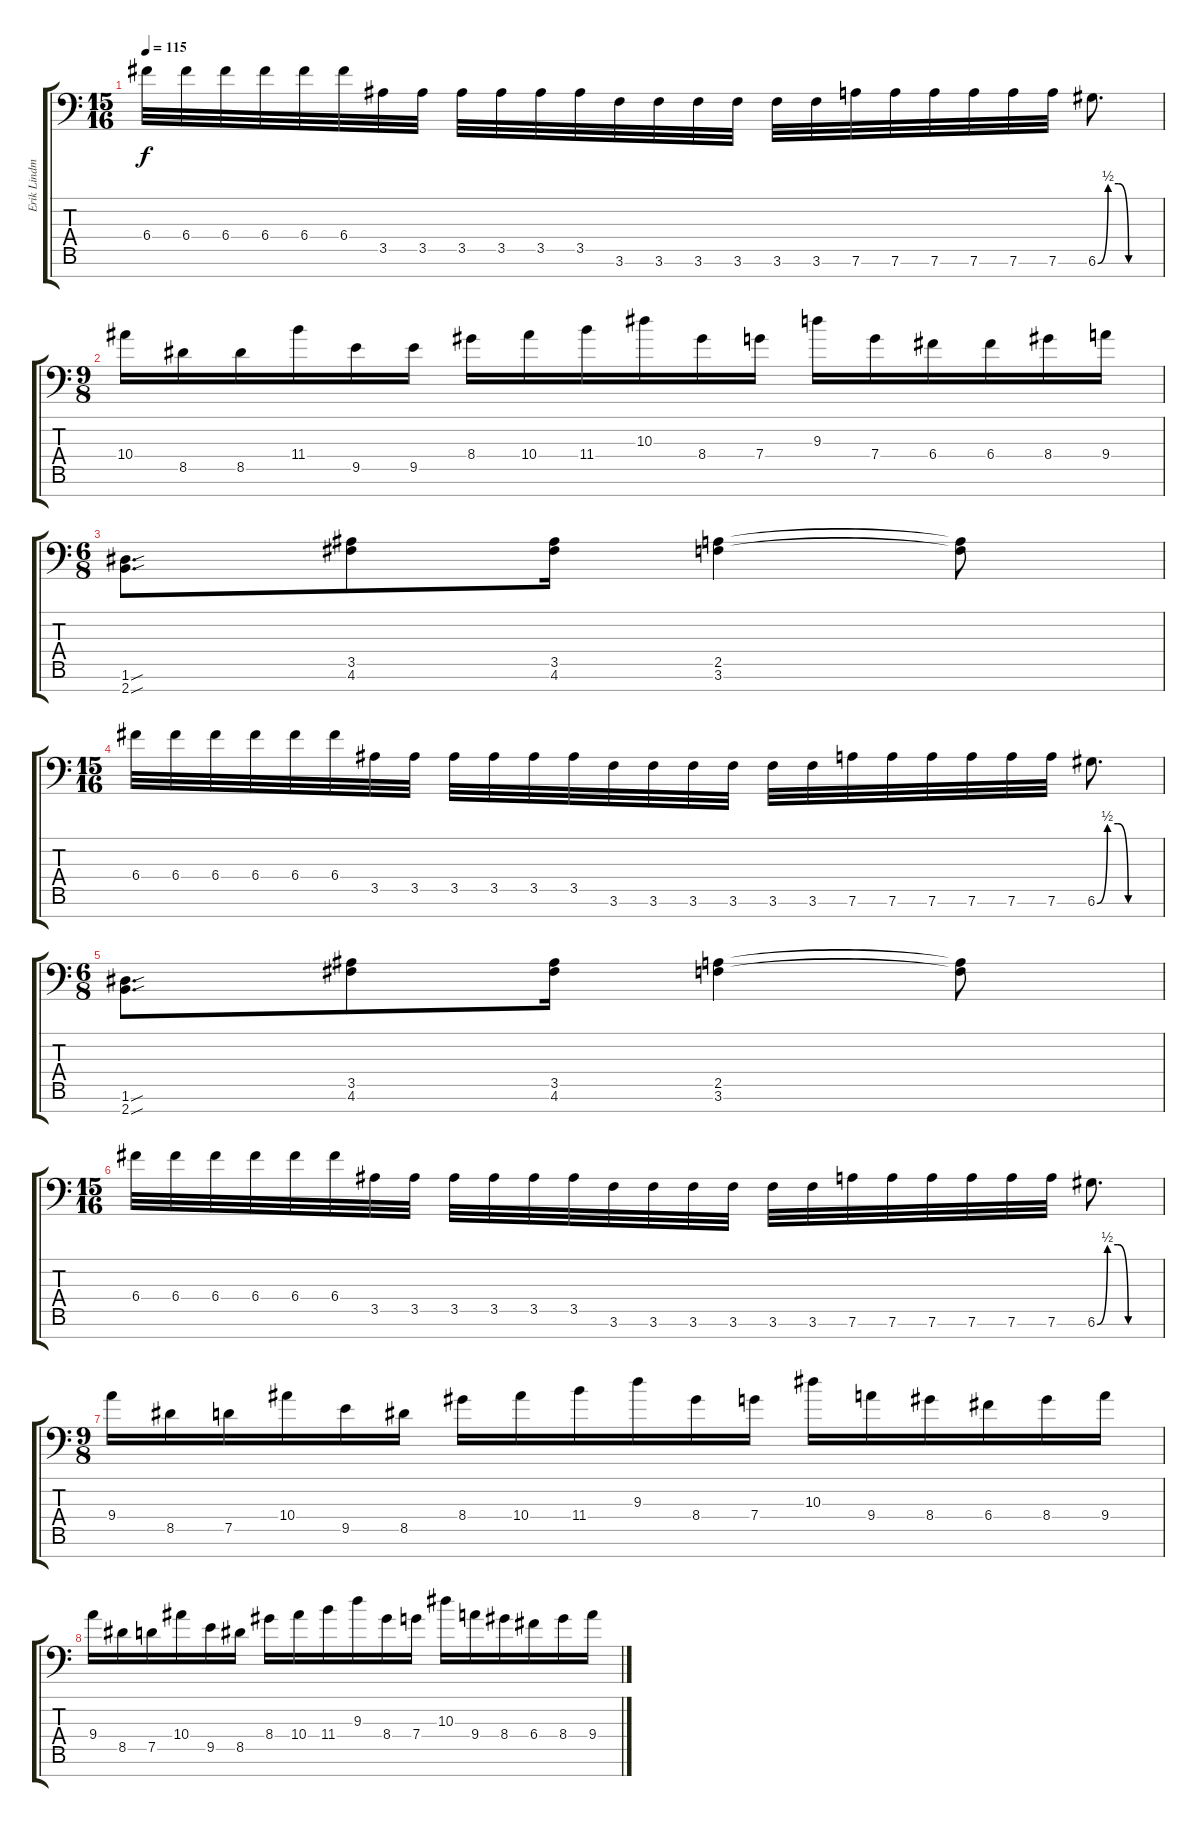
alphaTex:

\track ("Erik Lindmark" "Erik Lindm") {instrument distortionguitar}
\staff {score tabs}
\tuning (D4 A3 F3 C3 G2 D2 A1) {hide}
\ts (15 16)
\tempo 115
\clef f4
\ks c
6.4.32{dy f} 6.4.32 6.4.32 6.4.32 6.4.32 6.4.32 3.5.32 3.5.32 3.5.32 3.5.32 3.5.32 3.5.32 3.6.32 3.6.32 3.6.32 3.6.32 3.6.32 3.6.32 7.6.32 7.6.32 7.6.32 7.6.32 7.6.32 7.6.32 6.6{be (custom 0 0 10 2 20 2 30 0 60 0)}.8{d} |
\ts (9 8)
10.4.16 8.5.16 8.5.16 11.4.16 9.5.16 9.5.16 8.4.16 10.4.16 11.4.16 10.3.16 8.4.16 7.4.16 9.3.16 7.4.16 6.4.16 6.4.16 8.4.16 9.4.16 |
\ts (6 8)
(1.6{sou} 2.7{sou}).8{d} (3.5 4.6).8 (3.5 4.6).16 (2.5 3.6).4 (2.5{t} 3.6{t}).8 |
\ts (15 16)
6.4.32 6.4.32 6.4.32 6.4.32 6.4.32 6.4.32 3.5.32 3.5.32 3.5.32 3.5.32 3.5.32 3.5.32 3.6.32 3.6.32 3.6.32 3.6.32 3.6.32 3.6.32 7.6.32 7.6.32 7.6.32 7.6.32 7.6.32 7.6.32 6.6{be (custom 0 0 10 2 20 2 30 0 60 0)}.8{d} |
\ts (6 8)
(1.6{sou} 2.7{sou}).8{d} (3.5 4.6).8 (3.5 4.6).16 (2.5 3.6).4 (2.5{t} 3.6{t}).8 |
\ts (15 16)
6.4.32 6.4.32 6.4.32 6.4.32 6.4.32 6.4.32 3.5.32 3.5.32 3.5.32 3.5.32 3.5.32 3.5.32 3.6.32 3.6.32 3.6.32 3.6.32 3.6.32 3.6.32 7.6.32 7.6.32 7.6.32 7.6.32 7.6.32 7.6.32 6.6{be (custom 0 0 10 2 20 2 30 0 60 0)}.8{d} |
\ts (9 8)
9.4.16 8.5.16 7.5.16 10.4.16 9.5.16 8.5.16 8.4.16 10.4.16 11.4.16 9.3.16 8.4.16 7.4.16 10.3.16 9.4.16 8.4.16 6.4.16 8.4.16 9.4.16 |
9.4.16 8.5.16 7.5.16 10.4.16 9.5.16 8.5.16 8.4.16 10.4.16 11.4.16 9.3.16 8.4.16 7.4.16 10.3.16 9.4.16 8.4.16 6.4.16 8.4.16 9.4.16
